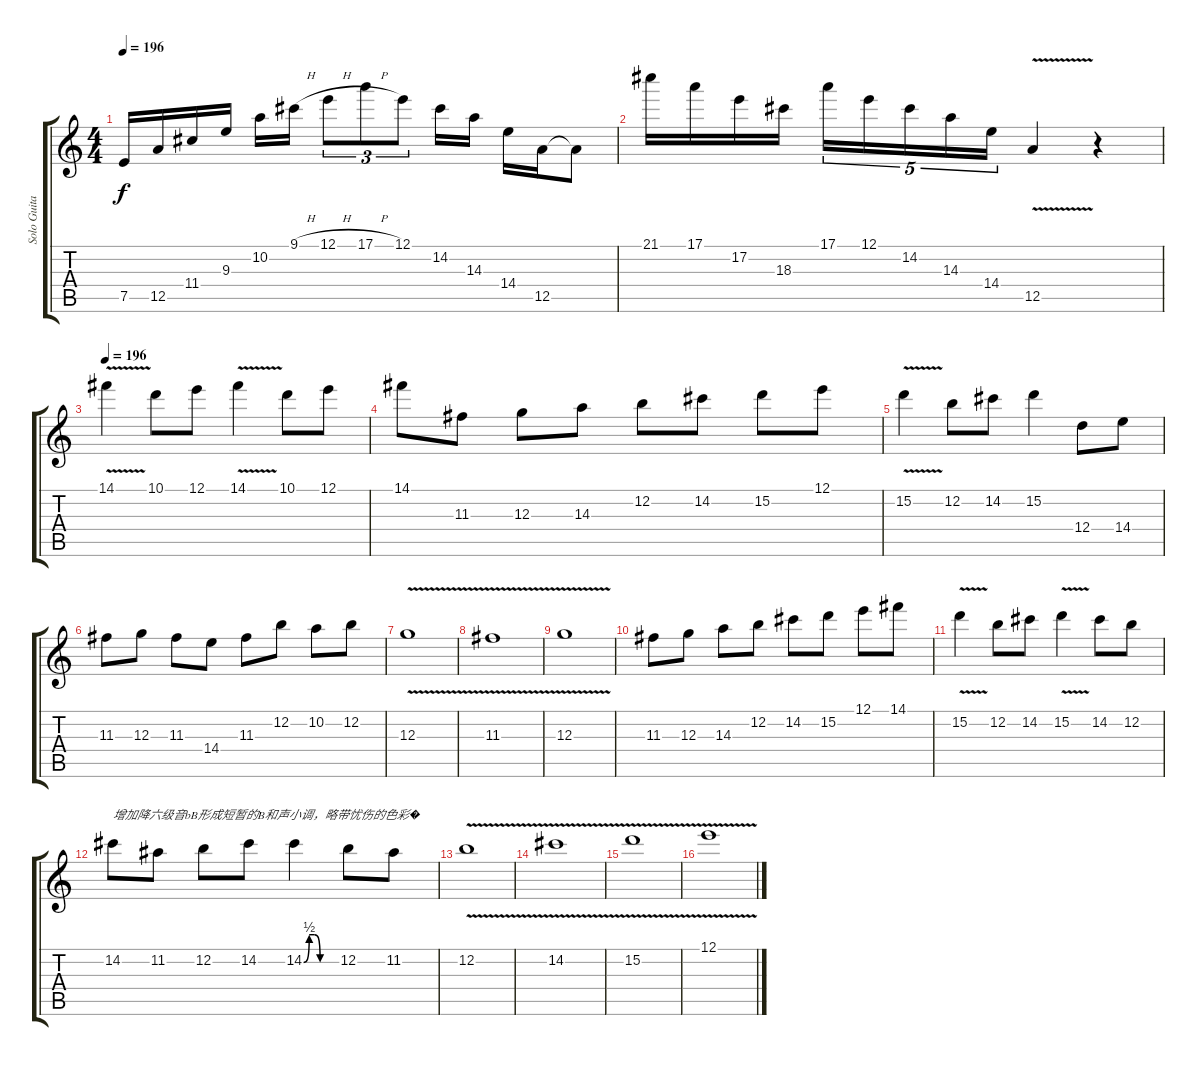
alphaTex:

\track ("Solo Guitar(R)" "Solo Guita") {instrument distortionguitar}
\staff {score tabs}
\tuning (E4 B3 G3 D3 A2 E2) {hide}
\ts (4 4)
\tempo 196
\clef g2
\ks c
7.5.16{dy f} 12.5.16 11.4.16 9.3.16 10.2.16 9.1{h}.16 12.1{h}.8{tu (3 2)} 17.1{h}.8{tu (3 2)} 12.1.8{tu (3 2)} 14.2.16 14.3.16 14.4.16 12.5.16 12.5{t}.8 |
21.1.16 17.1.16 17.2.16 18.3.16 17.1.16{tu (5 4)} 12.1.16{tu (5 4)} 14.2.16{tu (5 4)} 14.3.16{tu (5 4)} 14.4.16{tu (5 4)} 12.5{v}.4 r.4 |
\tempo 196
14.1{v}.4 10.1.8 12.1.8 14.1{v}.4 10.1.8 12.1.8 |
14.1.8 11.3.8 12.3.8 14.3.8 12.2.8 14.2.8 15.2.8 12.1.8 |
15.2{v}.4 12.2.8 14.2.8 15.2.4 12.4.8 14.4.8 |
11.3.8 12.3.8 11.3.8 14.4.8 11.3.8 12.2.8 10.2.8 12.2.8 |
12.3{v}.1 |
11.3{v}.1 |
12.3{v}.1 |
11.3.8 12.3.8 14.3.8 12.2.8 14.2.8 15.2.8 12.1.8 14.1.8 |
15.2{v}.4 12.2.8 14.2.8 15.2{v}.4 14.2.8 12.2.8 |
14.2.8{txt "增加降六级音bB形成短暂的B和声小调，略带忧伤的色彩�"} 11.2.8 12.2.8 14.2.8 14.2{be (custom 0 0 10 2 20 2 30 0 60 0)}.4 12.2.8 11.2.8 |
12.2{v}.1 |
14.2{v}.1 |
15.2{v}.1 |
12.1{v}.1
